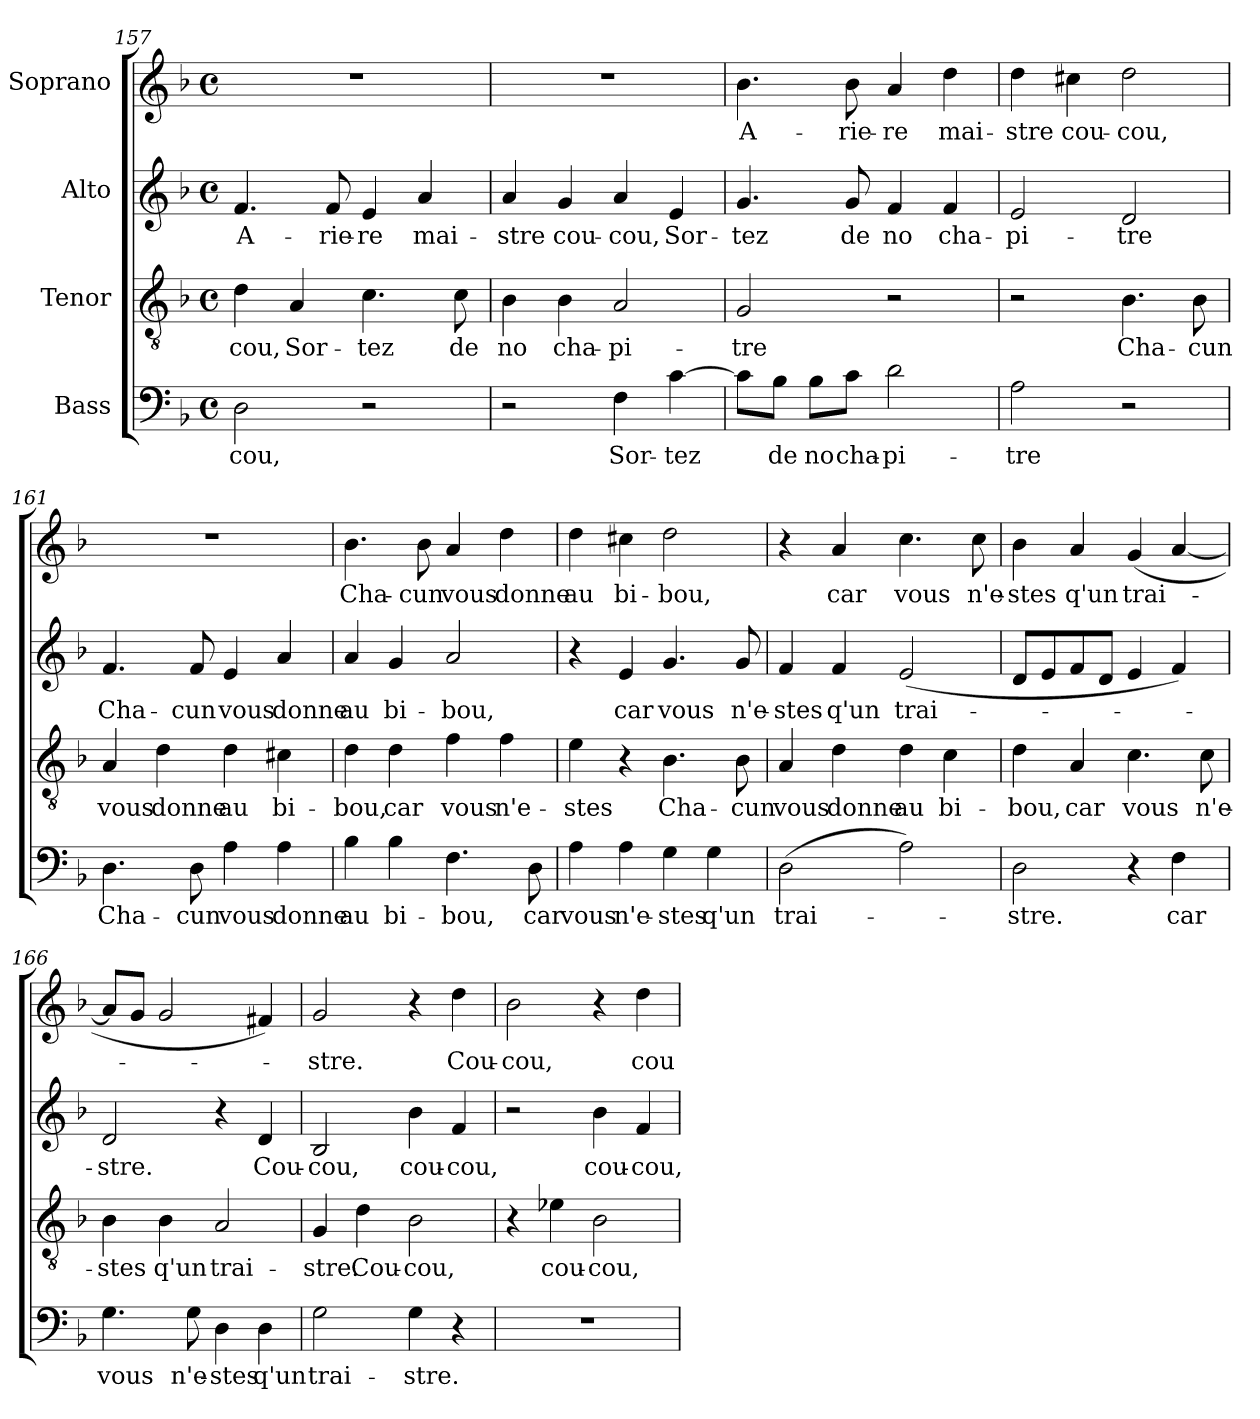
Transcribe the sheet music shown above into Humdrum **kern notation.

**kern	**text	**kern	**text	**kern	**text	**kern	**text
*part4	*part4	*part3	*part3	*part2	*part2	*part1	*part1
*staff4	*staff4	*staff3	*staff3	*staff2	*staff2	*staff1	*staff1
*I"Bass	*	*I"Tenor	*	*I"Alto	*	*I"Soprano	*
*clefF4	*	*clefGv2	*	*clefG2	*	*clefG2	*
*k[b-]	*	*k[b-]	*	*k[b-]	*	*k[b-]	*
*F:	*	*F:	*	*F:	*	*F:	*
*M4/4	*	*M4/4	*	*M4/4	*	*M4/4	*
*met(c)	*	*met(c)	*	*met(c)	*	*met(c)	*
=157	=157	=157	=157	=157	=157	=157	=157
2D\	-cou,	4d\	-cou,	4.f/	A-	1r	.
.	.	4A/	Sor-	.	.	.	.
.	.	.	.	8f/	-rie-	.	.
2r	.	4.c\	-tez	4e/	-re	.	.
.	.	.	.	4a/	mai-	.	.
.	.	8c\	de	.	.	.	.
!!LO:LB:g=z
=158	=158	=158	=158	=158	=158	=158	=158
2r	.	4B-\	no	4a/	-stre	1r	.
.	.	4B-\	cha-	4g/	cou-	.	.
4F\	Sor-	2A/	-pi-	4a/	-cou,	.	.
[4c\	-tez	.	.	4e/	Sor-	.	.
=159	=159	=159	=159	=159	=159	=159	=159
8c\L]	.	2G/	-tre	4.g/	-tez	4.b-\	A-
8B-\J	de	.	.	.	.	.	.
8B-\L	no	.	.	.	.	.	.
8c\J	cha-	.	.	8g/	de	8b-\	-rie-
2d\	-pi-	2r	.	4f/	no	4a/	-re
.	.	.	.	4f/	cha-	4dd\	mai-
=160	=160	=160	=160	=160	=160	=160	=160
2A\	-tre	2r	.	2e/	-pi-	4dd\	-stre
.	.	.	.	.	.	4cc#X\	cou-
2r	.	4.B-\	Cha-	2d/	-tre	2dd\	-cou,
.	.	8B-\	-cun	.	.	.	.
=161	=161	=161	=161	=161	=161	=161	=161
4.D\	Cha-	4A/	vous	4.f/	Cha-	1r	.
.	.	4d\	donne	.	.	.	.
8D\	-cun	.	.	8f/	-cun	.	.
4A\	vous	4d\	au	4e/	vous	.	.
4A\	donne	4c#X\	bi-	4a/	donne	.	.
=162	=162	=162	=162	=162	=162	=162	=162
4B-\	au	4d\	-bou,	4a/	au	4.b-\	Cha-
4B-\	bi-	4d\	car	4g/	bi-	.	.
.	.	.	.	.	.	8b-\	-cun
4.F\	-bou,	4f\	vous	2a/	-bou,	4a/	vous
.	.	4f\	n'e-	.	.	4dd\	donne
8D\	car	.	.	.	.	.	.
=163	=163	=163	=163	=163	=163	=163	=163
4A\	vous	4e\	-stes	4r	.	4dd\	au
4A\	n'e-	4r	.	4e/	car	4cc#X\	bi-
4G\	-stes	4.B-\	Cha-	4.g/	vous	2dd\	-bou,
4G\	q'un	.	.	.	.	.	.
.	.	8B-\	-cun	8g/	n'e-	.	.
!!LO:LB:g=z
=164	=164	=164	=164	=164	=164	=164	=164
(2D\	trai-	4A/	vous	4f/	-stes	4r	.
.	.	4d\	donne	4f/	q'un	4a/	car
2A\)	.	4d\	au	(2e/	trai-	4.cc\	vous
.	.	4c\	bi-	.	.	.	.
.	.	.	.	.	.	8cc\	n'e-
=165	=165	=165	=165	=165	=165	=165	=165
2D\	-stre.	4d\	-bou,	8d/L	.	4b-\	-stes
.	.	.	.	8e/	.	.	.
.	.	4A/	car	8f/	.	4a/	q'un
.	.	.	.	8d/J	.	.	.
4r	.	4.c\	vous	4e/	.	(4g/	trai-
4F\	car	.	.	4f/)	.	[4a/	.
.	.	8c\	n'e-	.	.	.	.
=166	=166	=166	=166	=166	=166	=166	=166
4.G\	vous	4B-\	-stes	2d/	-stre.	8a/L]	.
.	.	.	.	.	.	8g/J	.
.	.	4B-\	q'un	.	.	2g/	.
8G\	n'e-	.	.	.	.	.	.
4D\	-stes	2A/	trai-	4r	.	.	.
4D\	q'un	.	.	4d/	Cou-	4f#X/)	.
=167	=167	=167	=167	=167	=167	=167	=167
2G\	trai-	4G/	-stre.	2B-/	-cou,	2g/	-stre.
.	.	4d\	Cou-	.	.	.	.
4G\	-stre.	2B-\	-cou,	4b-\	cou-	4r	.
4r	.	.	.	4f/	-cou,	4dd\	Cou-
=168	=168	=168	=168	=168	=168	=168	=168
1r	.	4r	.	2r	.	2b-\	-cou,
.	.	4e-X\	cou-	.	.	.	.
.	.	2B-\	-cou,	4b-\	cou-	4r	.
.	.	.	.	4f/	-cou,	4dd\	cou-
=	=	=	=	=	=	=	=
*-	*-	*-	*-	*-	*-	*-	*-
